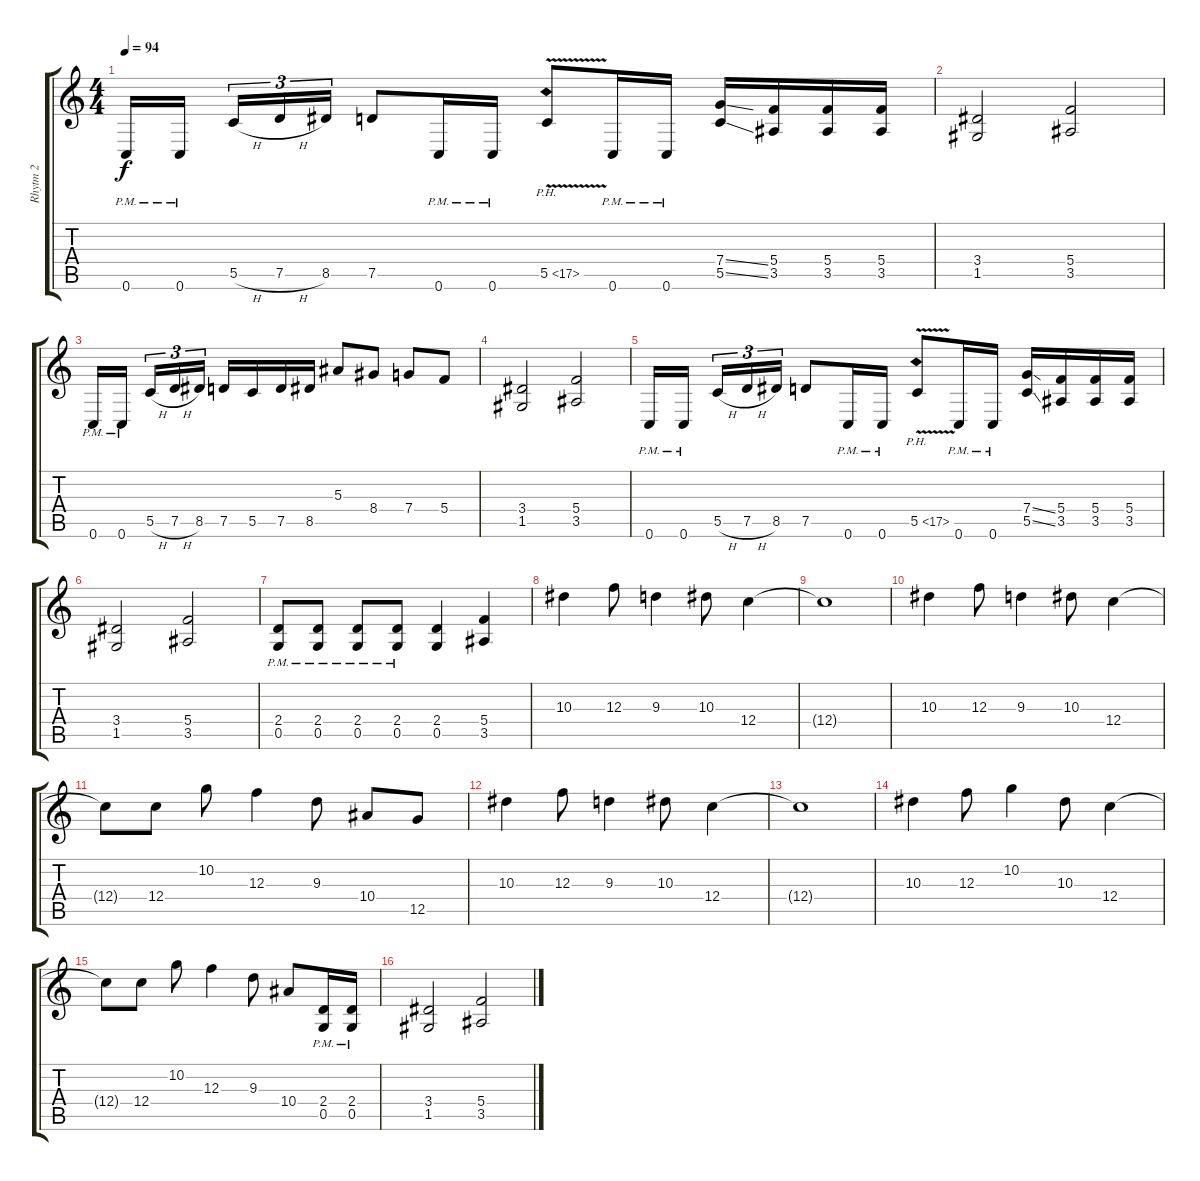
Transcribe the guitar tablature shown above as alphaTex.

\track ("Rhytm 2" "Rhytm 2") {instrument distortionguitar}
\staff {score tabs}
\tuning (D4 A3 F3 C3 G2 C2) {hide}
\ts (4 4)
\tempo 94
\clef g2
\ks c
0.6{pm}.16{dy f} 0.6{pm}.16{beam splitsecondary} 5.5{h}.16{tu (3 2)} 7.5{h}.16{tu (3 2)} 8.5.16{tu (3 2)} 7.5.8 0.6{pm}.16 0.6{pm}.16 5.5{ph 12 v}.8 0.6{pm}.16 0.6{pm}.16 (7.4{ss} 5.5{ss}).16 (5.4 3.5).16 (5.4 3.5).16 (5.4 3.5).16 |
(3.4 1.5).2 (5.4 3.5).2 |
0.6{pm}.16 0.6{pm}.16{beam splitsecondary} 5.5{h}.16{tu (3 2)} 7.5{h}.16{tu (3 2)} 8.5.16{tu (3 2)} 7.5.16 5.5.16 7.5.16 8.5.16 5.3.8 8.4.8 7.4.8 5.4.8 |
(3.4 1.5).2 (5.4 3.5).2 |
0.6{pm}.16 0.6{pm}.16{beam splitsecondary} 5.5{h}.16{tu (3 2)} 7.5{h}.16{tu (3 2)} 8.5.16{tu (3 2)} 7.5.8 0.6{pm}.16 0.6{pm}.16 5.5{ph 12 v}.8 0.6{pm}.16 0.6{pm}.16 (7.4{ss} 5.5{ss}).16 (5.4 3.5).16 (5.4 3.5).16 (5.4 3.5).16 |
(3.4 1.5).2 (5.4 3.5).2 |
(2.4{pm} 0.5{pm}).8 (2.4{pm} 0.5{pm}).8 (2.4{pm} 0.5{pm}).8 (2.4{pm} 0.5{pm}).8 (2.4 0.5).4 (5.4 3.5).4 |
10.3.4 12.3.8 9.3.4 10.3.8 12.4.4 |
12.4{t}.1 |
10.3.4 12.3.8 9.3.4 10.3.8 12.4.4 |
12.4{t}.8 12.4.8 10.2.8 12.3.4 9.3.8 10.4.8 12.5.8 |
10.3.4 12.3.8 9.3.4 10.3.8 12.4.4 |
12.4{t}.1 |
10.3.4 12.3.8 10.2.4 10.3.8 12.4.4 |
12.4{t}.8 12.4.8 10.2.8 12.3.4 9.3.8 10.4.8 (2.4{pm} 0.5{pm}).16 (2.4{pm} 0.5{pm}).16 |
(3.4 1.5).2 (5.4 3.5).2
